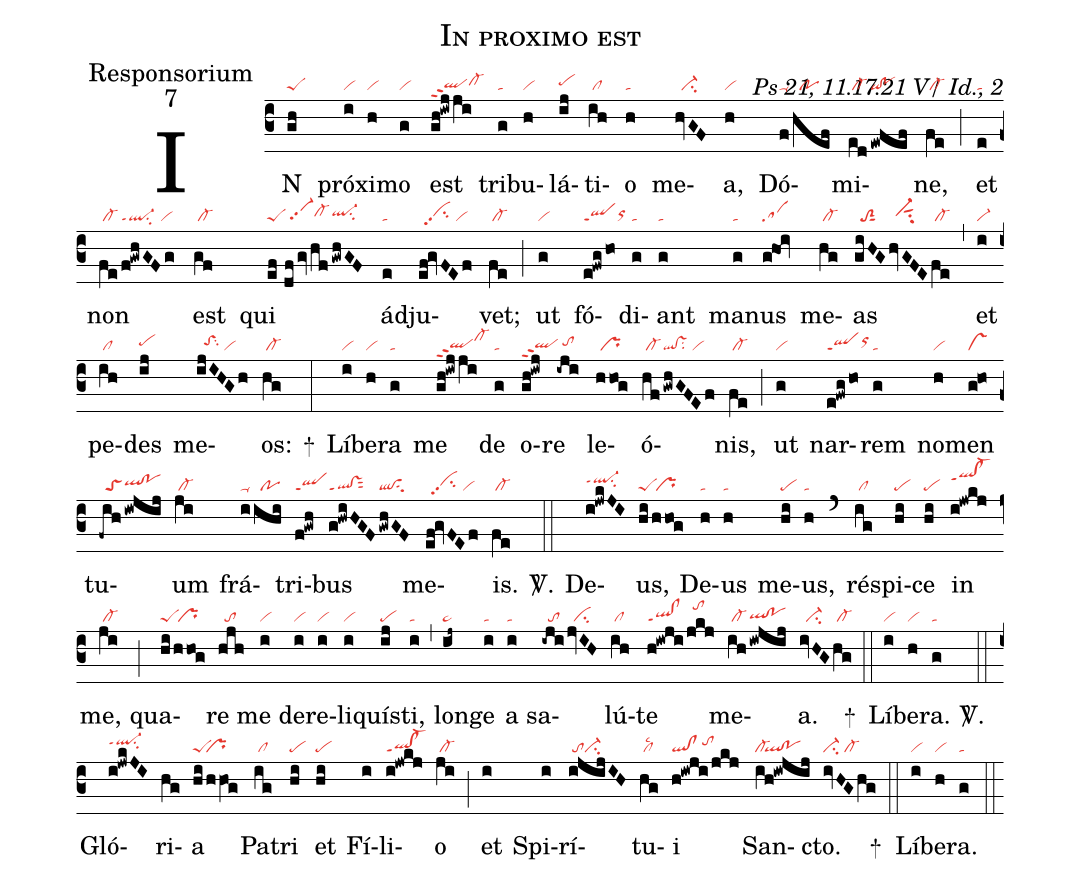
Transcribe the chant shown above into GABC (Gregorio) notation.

name:In proximo est;
office-part:Responsorium;
mode:7;
commentary:Ps 21, 11.17.21 V/ Id., 2;
nabc-lines:1;
%%
(c3)
IN(gh|peS) pró(i|vi)xi(h|vi)mo(g|vi) est(gh!iwjji|qlhgppt2cl-hh) tri(g|ta)bu(h|vi)lá(ij|pehh)ti(ih|/cl)o(h|ta) me(hvGF|//ci-)a,(h|vi) Dó(f|ta-|/hef|//po)mi(ed|/cl-|!ewfef|qi!po)ne,(fe|/cl-) (;)
et(e|ta) non(fe|/cl-|/f!gwhGFg|ql-ppt1su2/vi) est(gf|/cl-) qui(ef|peS|//dfgv|//vi-hgpp2|/hf|/cl-hh|!gwhGF|ql-hhsu2) ád(e|ta)ju(ef!gvFEf|//vihhpp2su2/vi)vet;(fe|/cl-) (;)
ut(g|vi) fó(e!fwg/ho|qlppt1orhh)di(g|ta)ant(g|ta) ma(g|ta)nus(ghOi|sa) me(hg|/cl-)as(giHG|//toS2sut1|hvGFE|//vi-hhsut1su2|fe|/cl-) (,)
et(i|vi-) pe(ih|/cl)des(ij|pehh) me(ijIHGh|//toShhsu2/vi)os:(hg|/cl-) +(:)
Lí(i|vi)be(h|vi)ra(g|ta) me(gh!iwjji|qlhgppt2cl-hj) de(g|ta) o(gh!iwj|qlhgppt2)re(-iji|//tohh) le(hhog|/pr)ó(hf|/cl-|!gwhGFEf|ql!vssu2/vi)nis,(fe|/cl-) (;)
ut(g|vi) nar(e!fwg/ho|qlppt1orhi)rem(g|ta) no(h|vi)men(g!ho|vs) tu(-fih|//toS|!iwjij|qlhh!pohh)um(ji|/cl-) frá(i|ta-|ihi|//po)tri(f!gwh|qlppt1)bus(g!hwiHGF|ql!vsppt1sut2|/gwhGF|qlsu2) me(ef!gvFEf|//vihhpp2su2/vi)is.(fe|/cl-) <sp>V/</sp>.(::)
De(i!jwkJI|ql-hippt1su2)us,(hi|peS|/hhog|/pr) De(h|ta)us(h|ta) me(hi|pe)us,(h|ta) (`)
ré(ig|/cl)spi(hi|pe)ce(hi|pe) in(i!jwkj|qlhj!cl-hjppt1) me,(ji|/cl-) (;)
qua(hi|peS|/hhog|/pr)re(hjh|//to) me(i|vi) de(i|vi)re(i|vi)li(i|vi)quís(ij|pe)ti,(i|ta) (,)
lon(ij~|pe~)ge(i|ta) a(i|ta) sa(-iji|//to|jvIH|//ci)lú(ih|/cl)te(h!iwji|ql!clppt1|/jkj|//tohk) me(ih|/cl-|!iwjij|qlhg!pohg)a.(ivHG|//ci-|hg|/cl-) +(::)
Lí(i|vi)be(h|vi)ra.(g|ta) <sp>V/</sp>.(::)
Gló(i!jwkJI|ql-hippt1su2)ri(hg)a(hi/hhVO!g|peS``pr) Pa(ig|/cl)tri(hi|pe) et(hi|pe) Fí(i)li(i!jwkj|ql!cl-ppt1)o(ji|/cl-) (;)
et(i) Spi(i)rí(i!@jijIH|/toci-)tu(hg|/cllsc2)i(h!iwji/jkj|ql!cl/tohi) San(ih!iw!@jij|cl-``ql!po)cto.(ivHGhg|ci-/cl-) +(::)
Lí(i|vi)be(h|vi)ra.(g|ta) (::)
